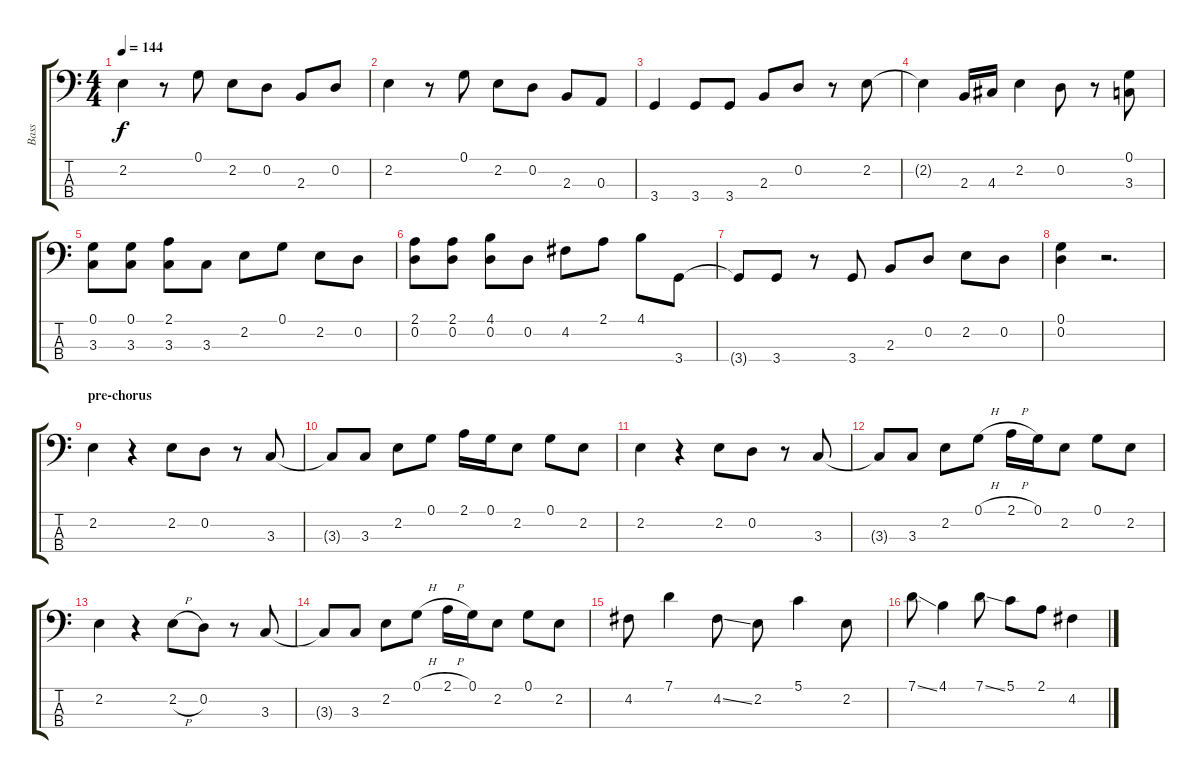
\track ("Bass" "Bass") {instrument electricbassfinger}
\staff {score tabs}
\tuning (G2 D2 A1 E1) {hide}
\ts (4 4)
\tempo 144
\clef f4
\ks c
2.2.4{dy f} r.8 0.1.8 2.2.8 0.2.8 2.3.8 0.2.8 |
2.2.4 r.8 0.1.8 2.2.8 0.2.8 2.3.8 0.3.8 |
3.4.4 3.4.8 3.4.8 2.3.8 0.2.8 r.8 2.2.8 |
2.2{t}.4 2.3.16 4.3.16 2.2.4 0.2.8 r.8 (0.1 3.3).8 |
(0.1 3.3).8 (0.1 3.3).8 (2.1 3.3).8 3.3.8 2.2.8 0.1.8 2.2.8 0.2.8 |
(2.1 0.2).8 (2.1 0.2).8 (4.1 0.2).8 0.2.8 4.2.8 2.1.8 4.1.8 3.4.8 |
3.4{t}.8 3.4.8 r.8 3.4.8 2.3.8 0.2.8 2.2.8 0.2.8 |
(0.1 0.2).4 r.2{d} |
\section ("" "pre-chorus")
2.2.4 r.4 2.2.8 0.2.8 r.8 3.3.8 |
3.3{t}.8 3.3.8 2.2.8 0.1.8 2.1.16 0.1.16 2.2.8 0.1.8 2.2.8 |
2.2.4 r.4 2.2.8 0.2.8 r.8 3.3.8 |
3.3{t}.8 3.3.8 2.2.8 0.1{h}.8 2.1{h}.16 0.1.16 2.2.8 0.1.8 2.2.8 |
2.2.4 r.4 2.2{h}.8 0.2.8 r.8 3.3.8 |
3.3{t}.8 3.3.8 2.2.8 0.1{h}.8 2.1{h}.16 0.1.16 2.2.8 0.1.8 2.2.8 |
4.2.8 7.1.4 4.2{ss}.8 2.2.8 5.1.4 2.2.8 |
7.1{ss}.8 4.1.4 7.1{ss}.8 5.1.8 2.1.8 4.2.4
